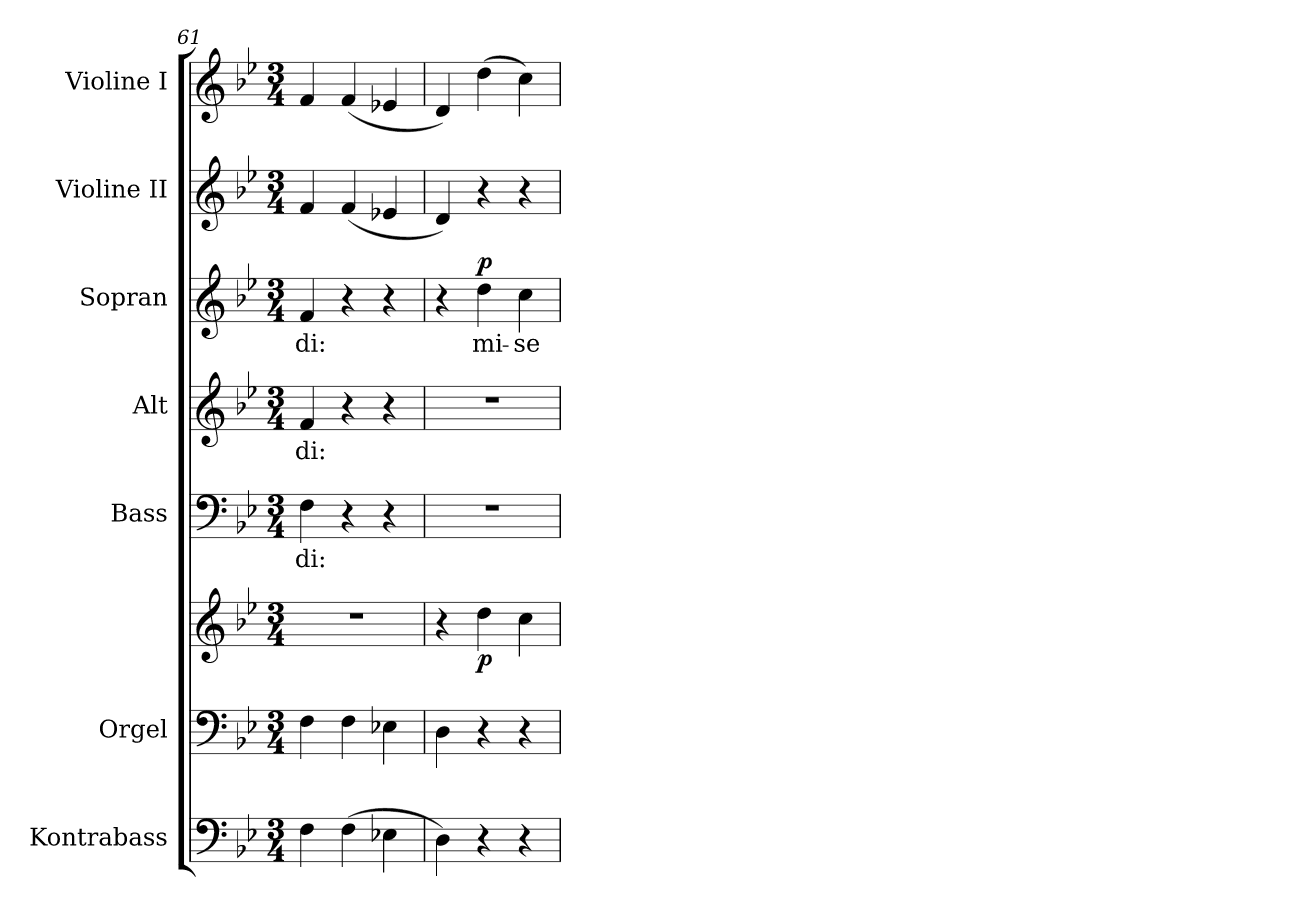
**kern	**kern	**kern	**dynam	**kern	**text	**kern	**text	**kern	**text	**dynam	**kern	**kern
*part7	*part6	*part6	*part6	*part5	*part5	*part4	*part4	*part3	*part3	*part3	*part2	*part1
*staff8	*staff7	*staff6	*staff6/7	*staff5	*staff5	*staff4	*staff4	*staff3	*staff3	*staff3	*staff2	*staff1
*I"Kontrabass	*I"Orgel	*	*	*I"Bass	*	*I"Alt	*	*I"Sopran	*	*	*I"Violine II	*I"Violine I
*I'Kb.	*I'Org.	*	*	*I'B	*	*I'A	*	*I'S	*	*	*I'Vl. II	*I'Vl. I
*clefF4	*clefF4	*clefG2	*	*clefF4	*	*clefG2	*	*clefG2	*	*	*clefG2	*clefG2
*ITrd7c12	*	*	*	*	*	*	*	*	*	*	*	*
*k[b-e-]	*k[b-e-]	*k[b-e-]	*	*k[b-e-]	*	*k[b-e-]	*	*k[b-e-]	*	*	*k[b-e-]	*k[b-e-]
*B-:	*B-:	*B-:	*	*B-:	*	*B-:	*	*B-:	*	*	*B-:	*B-:
*M3/4	*M3/4	*M3/4	*	*M3/4	*	*M3/4	*	*M3/4	*	*	*M3/4	*M3/4
=61	=61	=61	=61	=61	=61	=61	=61	=61	=61	=61	=61	=61
!	!	!	!	!	!LO:LY:b	!	!LO:LY:b	!	!LO:LY:b	!	!	!
4FF\	4F\	2.r	.	4F\	-di:	4f/	-di:	4f/	-di:	.	4f/	4f/
(>4FF\	4F\	.	.	4r	.	4r	.	4r	.	.	(<4f/	(<4f/
4EE-X\	4E-X\	.	.	4r	.	4r	.	4r	.	.	4e-X/	4e-X/
!!LO:PB:g=z
=62	=62	=62	=62	=62	=62	=62	=62	=62	=62	=62	=62	=62
4DD\)	4D\	4r	.	2.r	.	2.r	.	4r	.	.	4d/)	4d/)
!	!	!	!LO:DY:b	!	!	!	!	!	!LO:LY:b	!LO:DY:a	!	!
4r	4r	4dd\	p	.	.	.	.	4dd\	mi-	p	4r	(>4dd\
!	!	!	!	!	!	!	!	!	!LO:LY:b	!	!	!
4r	4r	4cc\	.	.	.	.	.	4cc\	-se-	.	4r	4cc\)
=	=	=	=	=	=	=	=	=	=	=	=	=
*-	*-	*-	*-	*-	*-	*-	*-	*-	*-	*-	*-	*-
